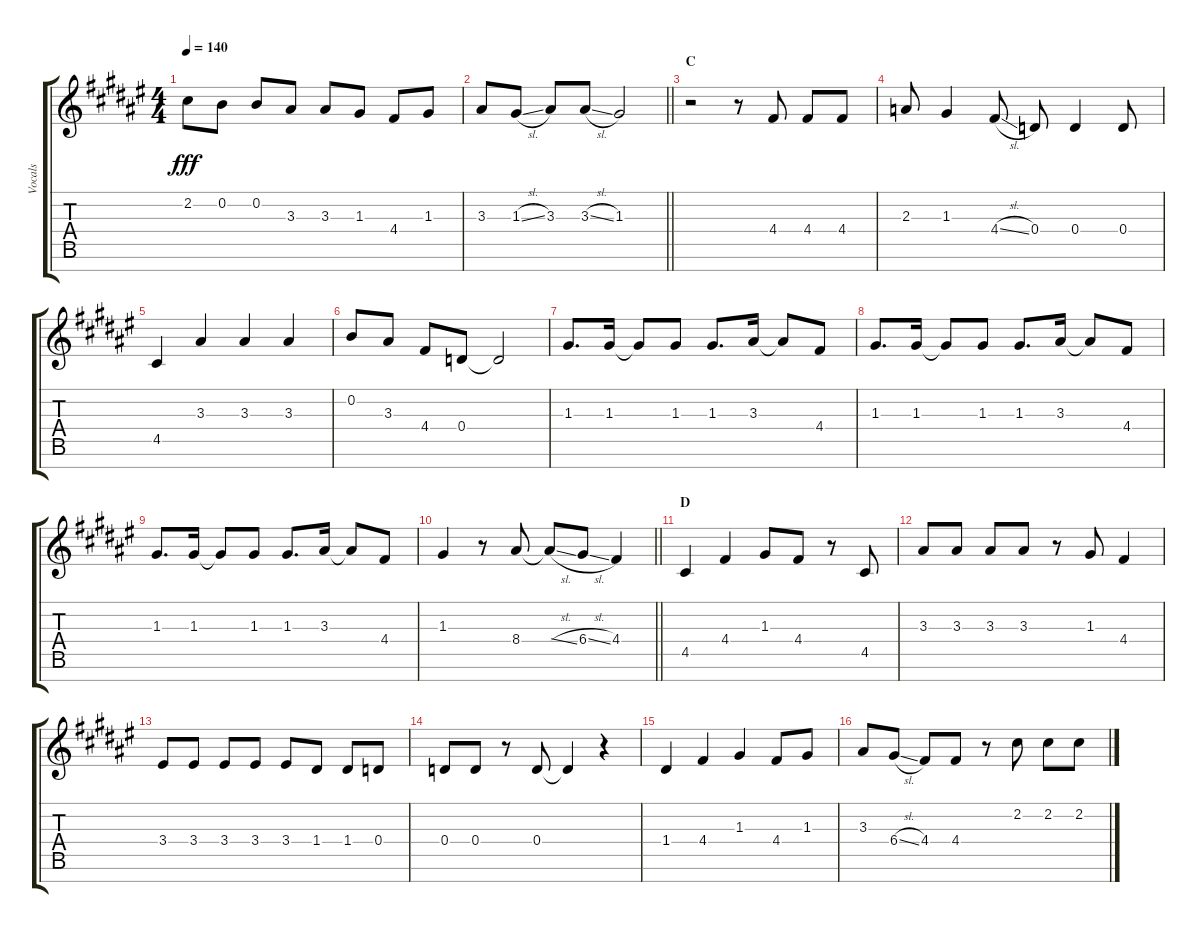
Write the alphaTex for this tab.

\track ("Vocals" "Vocals") {instrument voiceoohs}
\staff {score tabs}
\tuning (E5 B4 G4 D4 A3 E3 B2) {hide}
\ts (4 4)
\tempo 140
\clef g2
\ks f#
2.2.8{dy fff} 0.2.8 0.2.8 3.3.8 3.3.8 1.3.8 4.4.8 1.3.8 |
\barLineRight lightlight
3.3.8 1.3{sl}.8 3.3.8 3.3{sl}.8 1.3.2 |
\section ("" "C")
r.2 r.8 4.4.8 4.4.8 4.4.8 |
2.3.8 1.3.4 4.4{sl}.8 0.4.8 0.4.4 0.4.8 |
4.5.4 3.3.4 3.3.4 3.3.4 |
0.2.8 3.3.8 4.4.8 0.4.8 0.4{t}.2 |
1.3.8{d} 1.3.16 1.3{t}.8 1.3.8 1.3.8{d} 3.3.16 3.3{t}.8 4.4.8 |
1.3.8{d} 1.3.16 1.3{t}.8 1.3.8 1.3.8{d} 3.3.16 3.3{t}.8 4.4.8 |
1.3.8{d} 1.3.16 1.3{t}.8 1.3.8 1.3.8{d} 3.3.16 3.3{t}.8 4.4.8 |
\barLineRight lightlight
1.3.4 r.8 8.4.8 8.4{sl t}.8 6.4{sl}.8 4.4.4 |
\section ("" "D")
4.5.4 4.4.4 1.3.8 4.4.8 r.8 4.5.8 |
3.3.8 3.3.8 3.3.8 3.3.8 r.8 1.3.8 4.4.4 |
3.4.8 3.4.8 3.4.8 3.4.8 3.4.8 1.4.8 1.4.8 0.4.8 |
0.4.8 0.4.8 r.8 0.4.8 0.4{t}.4 r.4 |
1.4.4 4.4.4 1.3.4 4.4.8 1.3.8 |
3.3.8 6.4{sl}.8 4.4.8 4.4.8 r.8 2.2.8 2.2.8 2.2.8
